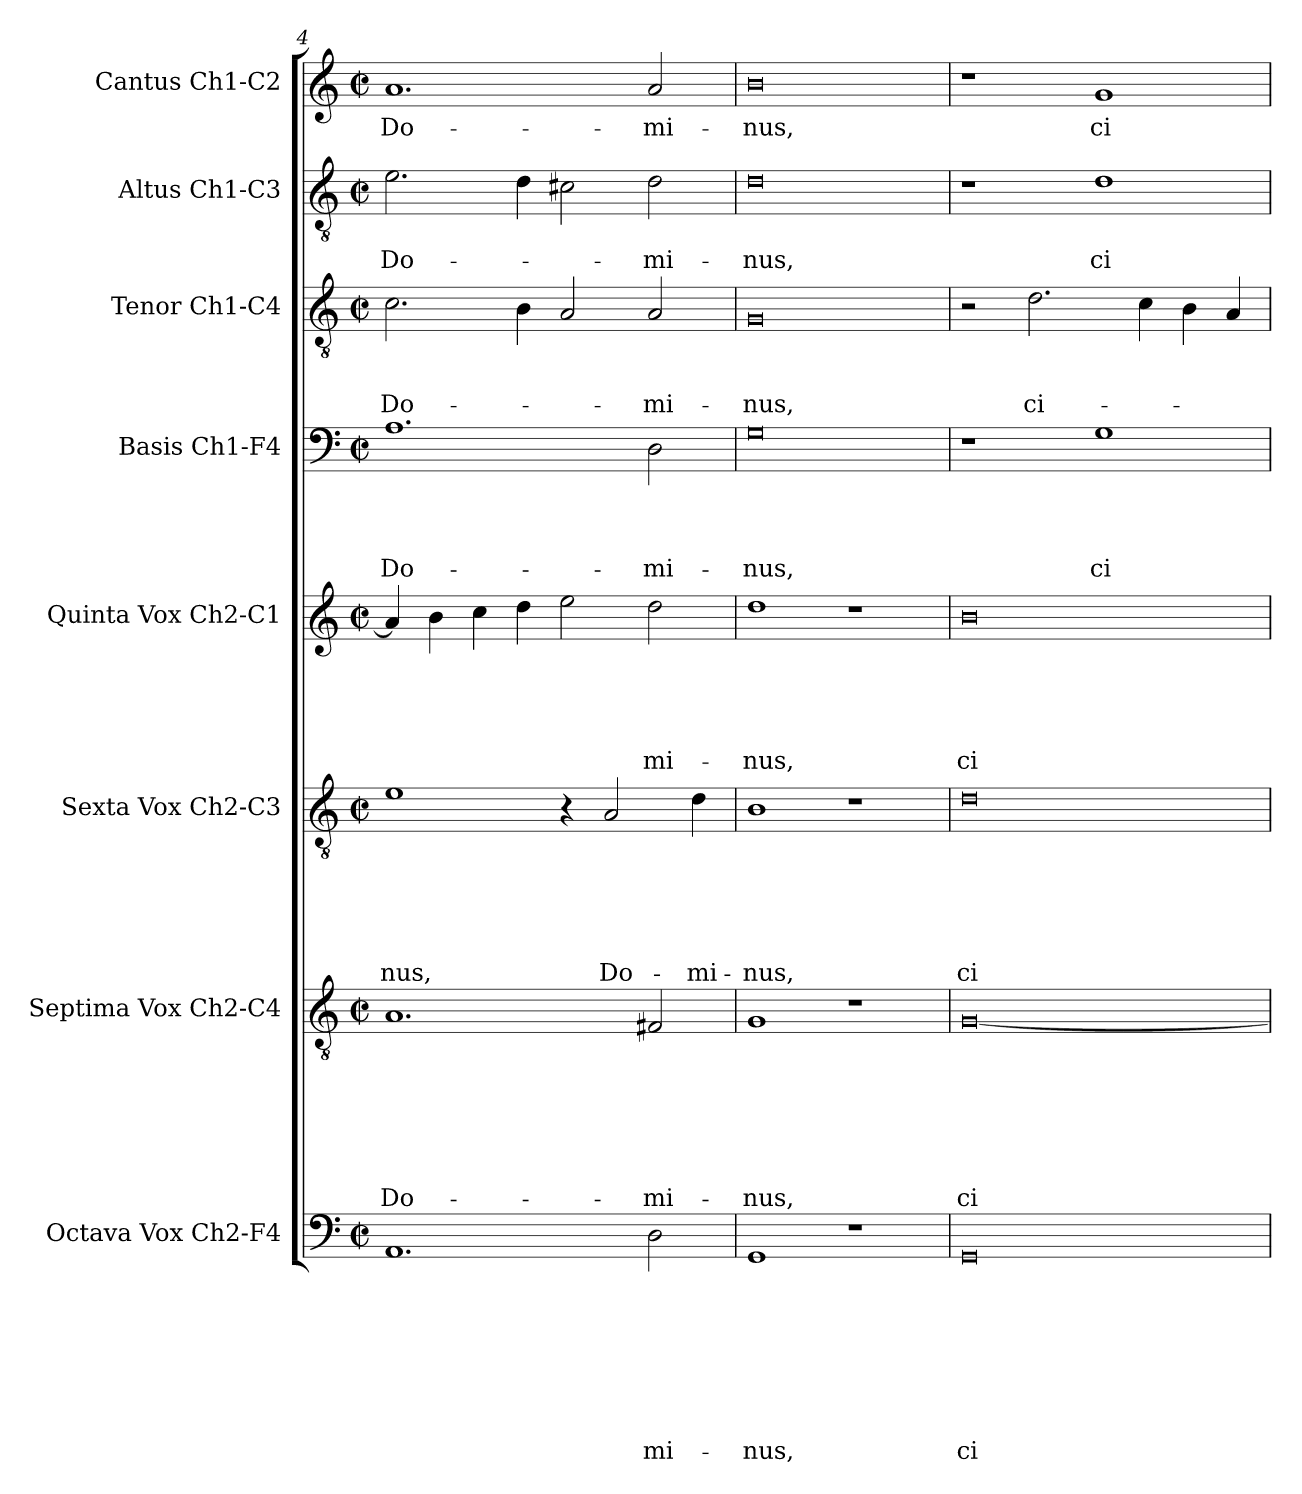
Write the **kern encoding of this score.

**kern	**text	**text	**text	**text	**text	**text	**text	**text	**kern	**text	**text	**text	**text	**text	**text	**text	**kern	**text	**text	**text	**text	**text	**text	**kern	**text	**text	**text	**text	**text	**kern	**text	**text	**text	**text	**kern	**text	**text	**text	**kern	**text	**text	**kern	**text
*part8	*part8	*part8	*part8	*part8	*part8	*part8	*part8	*part8	*part7	*part7	*part7	*part7	*part7	*part7	*part7	*part7	*part6	*part6	*part6	*part6	*part6	*part6	*part6	*part5	*part5	*part5	*part5	*part5	*part5	*part4	*part4	*part4	*part4	*part4	*part3	*part3	*part3	*part3	*part2	*part2	*part2	*part1	*part1
*staff8	*staff8	*staff8	*staff8	*staff8	*staff8	*staff8	*staff8	*staff8	*staff7	*staff7	*staff7	*staff7	*staff7	*staff7	*staff7	*staff7	*staff6	*staff6	*staff6	*staff6	*staff6	*staff6	*staff6	*staff5	*staff5	*staff5	*staff5	*staff5	*staff5	*staff4	*staff4	*staff4	*staff4	*staff4	*staff3	*staff3	*staff3	*staff3	*staff2	*staff2	*staff2	*staff1	*staff1
*I"Octava Vox Ch2-F4	*	*	*	*	*	*	*	*	*I"Septima Vox Ch2-C4	*	*	*	*	*	*	*	*I"Sexta Vox Ch2-C3	*	*	*	*	*	*	*I"Quinta Vox Ch2-C1	*	*	*	*	*	*I"Basis Ch1-F4	*	*	*	*	*I"Tenor Ch1-C4	*	*	*	*I"Altus Ch1-C3	*	*	*I"Cantus Ch1-C2	*
*	*	*	*	*	*	*	*	*	*	*	*	*	*	*	*	*	*	*	*	*	*	*	*	*	*	*	*	*	*	*I'B	*	*	*	*	*I'T	*	*	*	*I'A	*	*	*I'C	*
*clefF4	*	*	*	*	*	*	*	*	*clefGv2	*	*	*	*	*	*	*	*clefGv2	*	*	*	*	*	*	*clefG2	*	*	*	*	*	*clefF4	*	*	*	*	*clefGv2	*	*	*	*clefGv2	*	*	*clefG2	*
*k[]	*	*	*	*	*	*	*	*	*k[]	*	*	*	*	*	*	*	*k[]	*	*	*	*	*	*	*k[]	*	*	*	*	*	*k[]	*	*	*	*	*k[]	*	*	*	*k[]	*	*	*k[]	*
*C:	*	*	*	*	*	*	*	*	*C:	*	*	*	*	*	*	*	*C:	*	*	*	*	*	*	*C:	*	*	*	*	*	*C:	*	*	*	*	*C:	*	*	*	*C:	*	*	*C:	*
*M2/2	*	*	*	*	*	*	*	*	*M2/2	*	*	*	*	*	*	*	*M2/2	*	*	*	*	*	*	*M2/2	*	*	*	*	*	*M2/2	*	*	*	*	*M2/2	*	*	*	*M2/2	*	*	*M2/2	*
*met(c|)	*	*	*	*	*	*	*	*	*met(c|)	*	*	*	*	*	*	*	*met(c|)	*	*	*	*	*	*	*met(c|)	*	*	*	*	*	*met(c|)	*	*	*	*	*met(c|)	*	*	*	*met(c|)	*	*	*met(c|)	*
=4	=4	=4	=4	=4	=4	=4	=4	=4	=4	=4	=4	=4	=4	=4	=4	=4	=4	=4	=4	=4	=4	=4	=4	=4	=4	=4	=4	=4	=4	=4	=4	=4	=4	=4	=4	=4	=4	=4	=4	=4	=4	=4	=4
!	!	!	!	!	!	!	!	!	!	!	!	!	!	!	!	!LO:LY:b	!	!	!	!	!	!	!LO:LY:b	!	!	!	!	!	!	!	!	!	!	!LO:LY:b	!	!	!	!LO:LY:b	!	!	!LO:LY:b	!	!LO:LY:b
1.AA	.	.	.	.	.	.	.	.	1.A	.	.	.	.	.	.	Do-	1e	.	.	.	.	.	-nus,	4a/]	.	.	.	.	.	1.A	.	.	.	Do-	2.c\	.	.	Do-	2.e\	.	Do-	1.a	Do-
.	.	.	.	.	.	.	.	.	.	.	.	.	.	.	.	.	.	.	.	.	.	.	.	4b\	.	.	.	.	.	.	.	.	.	.	.	.	.	.	.	.	.	.	.
.	.	.	.	.	.	.	.	.	.	.	.	.	.	.	.	.	.	.	.	.	.	.	.	4cc\	.	.	.	.	.	.	.	.	.	.	.	.	.	.	.	.	.	.	.
.	.	.	.	.	.	.	.	.	.	.	.	.	.	.	.	.	.	.	.	.	.	.	.	4dd\	.	.	.	.	.	.	.	.	.	.	4B\	.	.	.	4d\	.	.	.	.
.	.	.	.	.	.	.	.	.	.	.	.	.	.	.	.	.	4r	.	.	.	.	.	.	2ee\	.	.	.	.	.	.	.	.	.	.	2A/	.	.	.	2c#X\	.	.	.	.
!	!	!	!	!	!	!	!	!	!	!	!	!	!	!	!	!	!	!	!	!	!	!	!LO:LY:b	!	!	!	!	!	!	!	!	!	!	!	!	!	!	!	!	!	!	!	!
.	.	.	.	.	.	.	.	.	.	.	.	.	.	.	.	.	2A/	.	.	.	.	.	Do-	.	.	.	.	.	.	.	.	.	.	.	.	.	.	.	.	.	.	.	.
!	!	!	!	!	!	!	!	!LO:LY:b	!	!	!	!	!	!	!	!LO:LY:b	!	!	!	!	!	!	!	!	!	!	!	!	!LO:LY:b	!	!	!	!	!LO:LY:b	!	!	!	!LO:LY:b	!	!	!LO:LY:b	!	!LO:LY:b
2D\	.	.	.	.	.	.	.	-mi-	2F#X/	.	.	.	.	.	.	-mi-	.	.	.	.	.	.	.	2dd\	.	.	.	.	-mi-	2D\	.	.	.	-mi-	2A/	.	.	-mi-	2d\	.	-mi-	2a/	-mi-
!	!	!	!	!	!	!	!	!	!	!	!	!	!	!	!	!	!	!	!	!	!	!	!LO:LY:b	!	!	!	!	!	!	!	!	!	!	!	!	!	!	!	!	!	!	!	!
.	.	.	.	.	.	.	.	.	.	.	.	.	.	.	.	.	4d\	.	.	.	.	.	-mi-	.	.	.	.	.	.	.	.	.	.	.	.	.	.	.	.	.	.	.	.
=5	=5	=5	=5	=5	=5	=5	=5	=5	=5	=5	=5	=5	=5	=5	=5	=5	=5	=5	=5	=5	=5	=5	=5	=5	=5	=5	=5	=5	=5	=5	=5	=5	=5	=5	=5	=5	=5	=5	=5	=5	=5	=5	=5
!	!	!	!	!	!	!	!	!LO:LY:b	!	!	!	!	!	!	!	!LO:LY:b	!	!	!	!	!	!	!LO:LY:b	!	!	!	!	!	!LO:LY:b	!	!	!	!	!LO:LY:b	!	!	!	!LO:LY:b	!	!	!LO:LY:b	!	!LO:LY:b
1GG	.	.	.	.	.	.	.	-nus,	1G	.	.	.	.	.	.	-nus,	1B	.	.	.	.	.	-nus,	1dd	.	.	.	.	-nus,	0G	.	.	.	-nus,	0G	.	.	-nus,	0d	.	-nus,	0b	-nus,
1r	.	.	.	.	.	.	.	.	1r	.	.	.	.	.	.	.	1r	.	.	.	.	.	.	1r	.	.	.	.	.	.	.	.	.	.	.	.	.	.	.	.	.	.	.
!!LO:LB:g=z
=6	=6	=6	=6	=6	=6	=6	=6	=6	=6	=6	=6	=6	=6	=6	=6	=6	=6	=6	=6	=6	=6	=6	=6	=6	=6	=6	=6	=6	=6	=6	=6	=6	=6	=6	=6	=6	=6	=6	=6	=6	=6	=6	=6
!	!	!	!	!	!	!	!	!LO:LY:b	!	!	!	!	!	!	!	!LO:LY:b	!	!	!	!	!	!	!LO:LY:b	!	!	!	!	!	!LO:LY:b	!	!	!	!	!	!	!	!	!	!	!	!	!	!
0GG	.	.	.	.	.	.	.	ci-	[0G	.	.	.	.	.	.	ci-	0d	.	.	.	.	.	ci-	0b	.	.	.	.	ci-	1r	.	.	.	.	2r	.	.	.	1r	.	.	1r	.
!	!	!	!	!	!	!	!	!	!	!	!	!	!	!	!	!	!	!	!	!	!	!	!	!	!	!	!	!	!	!	!	!	!	!	!	!	!	!LO:LY:b	!	!	!	!	!
.	.	.	.	.	.	.	.	.	.	.	.	.	.	.	.	.	.	.	.	.	.	.	.	.	.	.	.	.	.	.	.	.	.	.	2.d\	.	.	ci-	.	.	.	.	.
!	!	!	!	!	!	!	!	!	!	!	!	!	!	!	!	!	!	!	!	!	!	!	!	!	!	!	!	!	!	!	!	!	!	!LO:LY:b	!	!	!	!	!	!	!LO:LY:b	!	!LO:LY:b
.	.	.	.	.	.	.	.	.	.	.	.	.	.	.	.	.	.	.	.	.	.	.	.	.	.	.	.	.	.	1G	.	.	.	ci-	.	.	.	.	1d	.	ci-	1g	ci-
.	.	.	.	.	.	.	.	.	.	.	.	.	.	.	.	.	.	.	.	.	.	.	.	.	.	.	.	.	.	.	.	.	.	.	4c\	.	.	.	.	.	.	.	.
.	.	.	.	.	.	.	.	.	.	.	.	.	.	.	.	.	.	.	.	.	.	.	.	.	.	.	.	.	.	.	.	.	.	.	4B\	.	.	.	.	.	.	.	.
.	.	.	.	.	.	.	.	.	.	.	.	.	.	.	.	.	.	.	.	.	.	.	.	.	.	.	.	.	.	.	.	.	.	.	4A/	.	.	.	.	.	.	.	.
=	=	=	=	=	=	=	=	=	=	=	=	=	=	=	=	=	=	=	=	=	=	=	=	=	=	=	=	=	=	=	=	=	=	=	=	=	=	=	=	=	=	=	=
*-	*-	*-	*-	*-	*-	*-	*-	*-	*-	*-	*-	*-	*-	*-	*-	*-	*-	*-	*-	*-	*-	*-	*-	*-	*-	*-	*-	*-	*-	*-	*-	*-	*-	*-	*-	*-	*-	*-	*-	*-	*-	*-	*-
